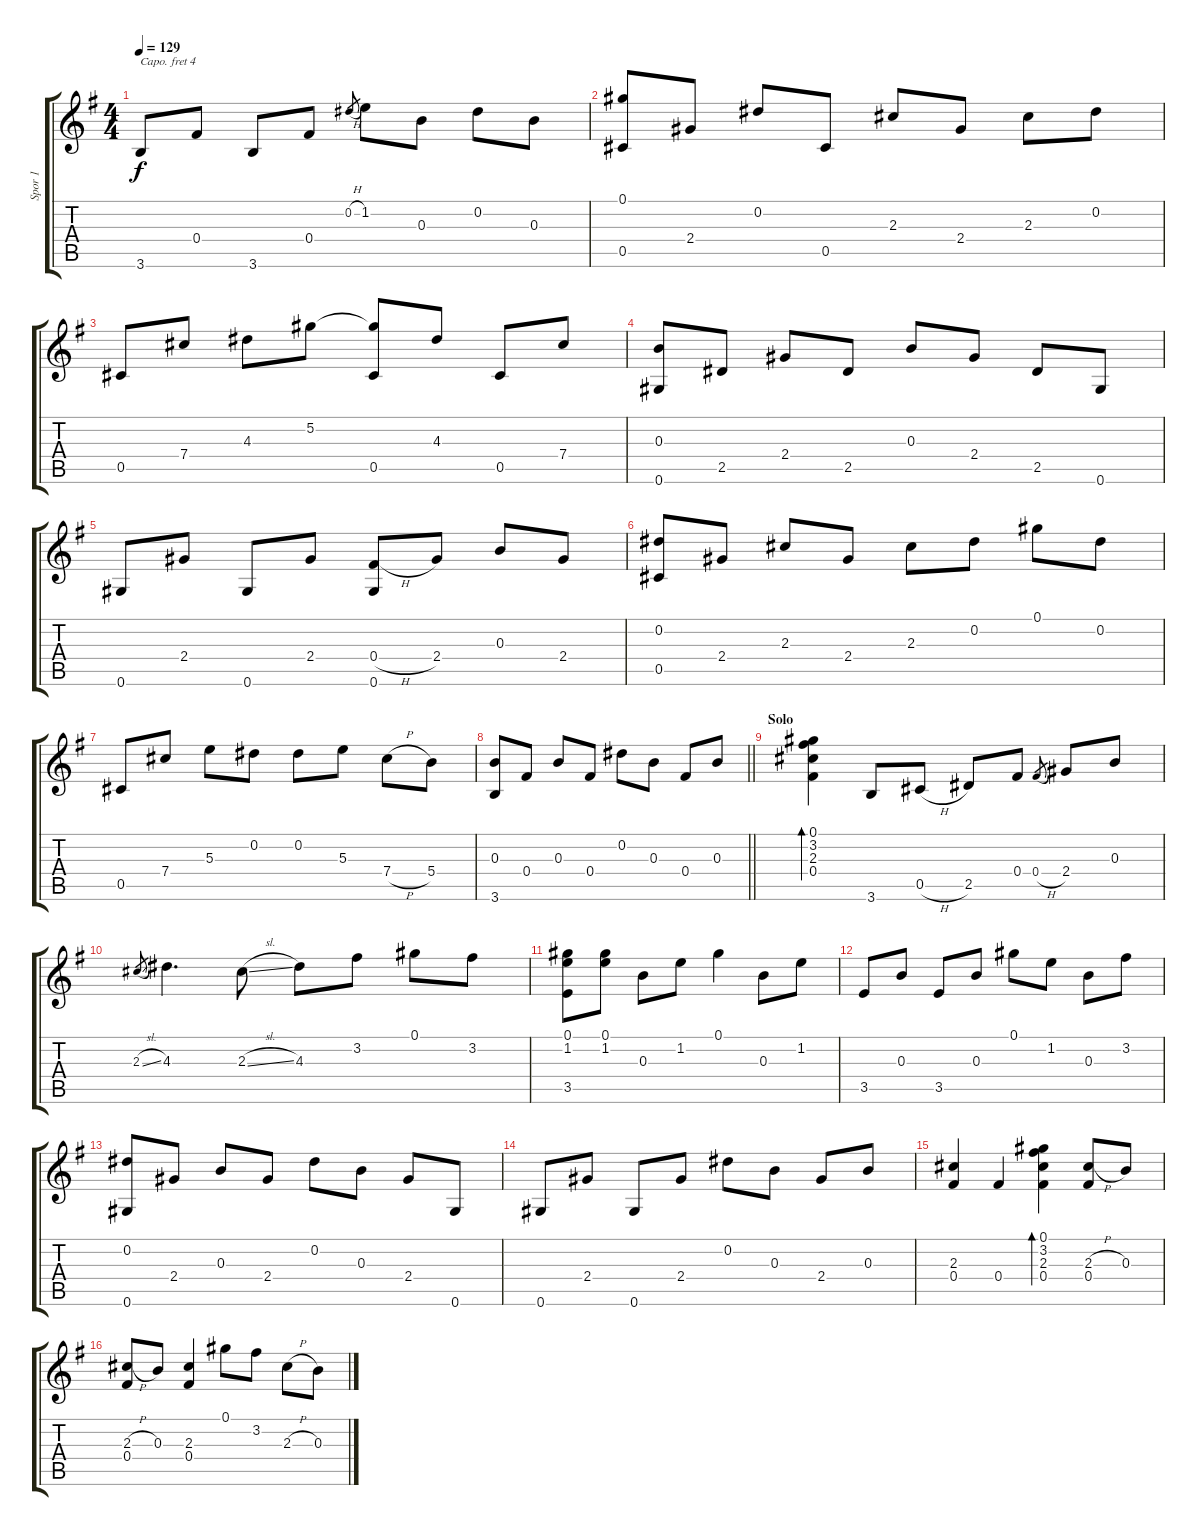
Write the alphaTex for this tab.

\track ("Spor 1" "Spor 1") {instrument acousticguitarsteel}
\staff {score tabs}
\capo 4
\tuning (E4 B3 G3 D3 A2 E2) {hide}
\ts (4 4)
\tempo 129
\clef g2
\ks g
3.6.8{dy f} 0.4.8 3.6.8 0.4.8 0.2{h}.8{gr} 1.2.8 0.3.8 0.2.8 0.3.8 |
(0.1 0.5).8 2.4.8 0.2.8 0.5.8 2.3.8 2.4.8 2.3.8 0.2.8 |
0.5.8 7.4.8 4.3.8 5.2.8 (5.2{t} 0.5).8 4.3.8 0.5.8 7.4.8 |
(0.3 0.6).8 2.5.8 2.4.8 2.5.8 0.3.8 2.4.8 2.5.8 0.6.8 |
0.6.8 2.4.8 0.6.8 2.4.8 (0.4{h} 0.6).8 2.4.8 0.3.8 2.4.8 |
(0.2 0.5).8 2.4.8 2.3.8 2.4.8 2.3.8 0.2.8 0.1.8 0.2.8 |
0.5.8 7.4.8 5.3.8 0.2.8 0.2.8 5.3.8 7.4{h}.8 5.4.8 |
\barLineRight lightlight
(0.3 3.6).8 0.4.8 0.3.8 0.4.8 0.2.8 0.3.8 0.4.8 0.3.8 |
\section ("" "Solo")
(0.1 3.2 2.3 0.4).4{bd 480} 3.6.8 0.5{h}.8 2.5.8 0.4.8 0.4{h}.8{gr} 2.4.8 0.3.8 |
2.3{sl}.8{gr} 4.3.4{d} 2.3{sl}.8 4.3.8 3.2.8 0.1.8 3.2.8 |
(0.1 1.2 3.5).8 (0.1 1.2).8 0.3.8 1.2.8 0.1.4 0.3.8 1.2.8 |
3.5.8 0.3.8 3.5.8 0.3.8 0.1.8 1.2.8 0.3.8 3.2.8 |
(0.2 0.6).8 2.4.8 0.3.8 2.4.8 0.2.8 0.3.8 2.4.8 0.6.8 |
0.6.8 2.4.8 0.6.8 2.4.8 0.2.8 0.3.8 2.4.8 0.3.8 |
(2.3 0.4).4 0.4.4 (0.1 3.2 2.3 0.4).4{bd 60} (2.3{h} 0.4).8 0.3.8 |
(2.3{h} 0.4).8 0.3.8 (2.3 0.4).4 0.1.8 3.2.8 2.3{h}.8 0.3.8
